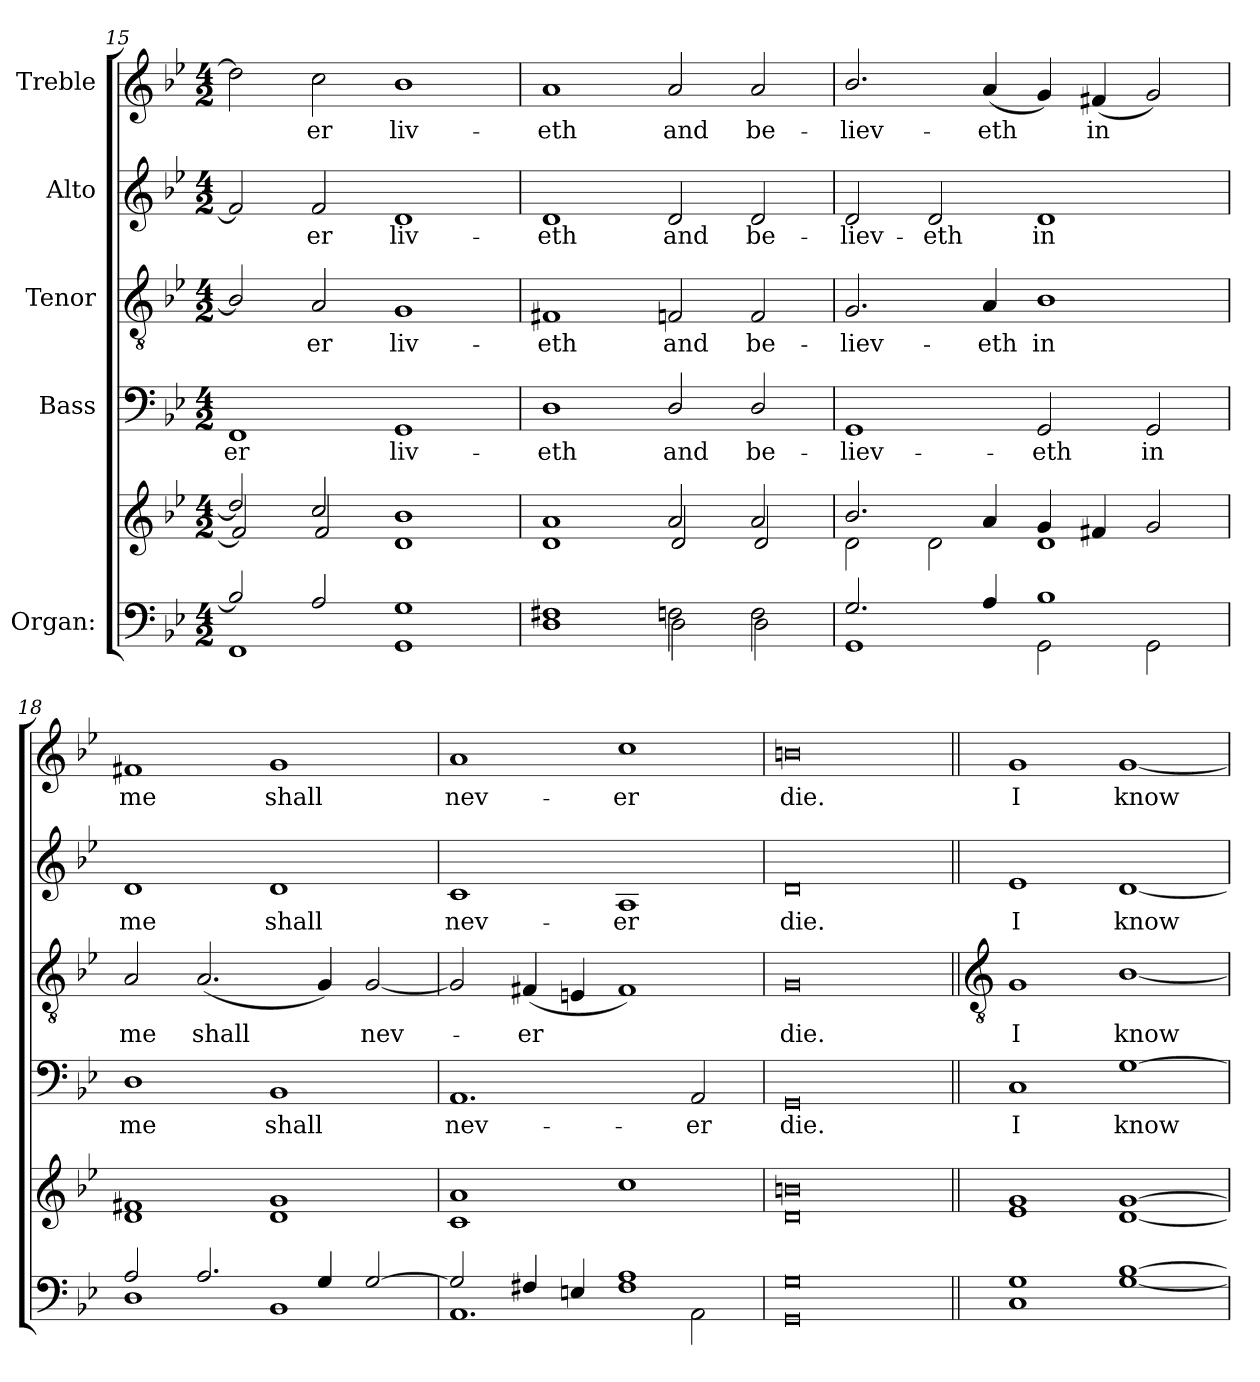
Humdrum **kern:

**kern	**kern	**kern	**text	**kern	**text	**kern	**text	**kern	**text
*part5	*part5	*part4	*part4	*part3	*part3	*part2	*part2	*part1	*part1
*staff6	*staff5	*staff4	*staff4	*staff3	*staff3	*staff2	*staff2	*staff1	*staff1
*I"Organ:	*	*I"Bass	*	*I"Tenor	*	*I"Alto	*	*I"Treble	*
!!LO:LB:g=z
*clefF4	*clefG2	*clefF4	*	*clefGv2	*	*clefG2	*	*clefG2	*
*k[b-e-]	*k[b-e-]	*k[b-e-]	*	*k[b-e-]	*	*k[b-e-]	*	*k[b-e-]	*
*B-:	*B-:	*B-:	*	*B-:	*	*B-:	*	*B-:	*
*M4/2	*M4/2	*M4/2	*	*M4/2	*	*M4/2	*	*M4/2	*
=15	=15	=15	=15	=15	=15	=15	=15	=15	=15
*^	*^	*	*	*	*	*	*	*	*
!	!	!	!	!	!LO:LY:b	!	!	!	!	!	!
2B-/]	1FF\	2dd/]	2f/]	1FF	-er	2B-/]	.	2f]	.	2dd]	.
!	!	!	!	!	!	!	!LO:LY:b	!	!LO:LY:b	!	!LO:LY:b
2A/	.	2cc/	2f/	.	.	2A	er	2f	er	2cc	er
!	!	!	!	!	!LO:LY:b	!	!LO:LY:b	!	!LO:LY:b	!	!LO:LY:b
1G/	1GG\	1b-/	1d\	1GG	liv-	1G	liv-	1d	liv-	1b-	liv-
=16	=16	=16	=16	=16	=16	=16	=16	=16	=16	=16	=16
!	!	!	!	!	!LO:LY:b	!	!LO:LY:b	!	!LO:LY:b	!	!LO:LY:b
1F#X/	1D\	1a/	1d\	1D	-eth	1F#X	-eth	1d	-eth	1a	-eth
!	!	!	!	!	!LO:LY:b	!	!LO:LY:b	!	!LO:LY:b	!	!LO:LY:b
2Fn\	2D\	2a/	2d/	2D/	and	2Fn	and	2d	and	2a	and
!	!	!	!	!	!LO:LY:b	!	!LO:LY:b	!	!LO:LY:b	!	!LO:LY:b
2F\	2D\	2a/	2d/	2D/	be-	2F	be-	2d	be-	2a	be-
=17	=17	=17	=17	=17	=17	=17	=17	=17	=17	=17	=17
!	!	!	!	!	!LO:LY:b	!	!LO:LY:b	!	!LO:LY:b	!	!LO:LY:b
2.G/	1GG\	2.b-/	2d\	1GG	-liev-	2.G	-liev-	2d	-liev-	2.b-/	-liev-
!	!	!	!	!	!	!	!	!	!LO:LY:b	!	!
.	.	.	2d\	.	.	.	.	2d	-eth	.	.
!	!	!	!	!	!	!	!LO:LY:b	!	!	!	!LO:LY:b
4A/	.	4a/	.	.	.	4A	-eth	.	.	(<4a	-eth
!	!	!	!	!	!LO:LY:b	!	!LO:LY:b	!	!LO:LY:b	!	!
1B-/	2GG\	4g/	1d\	2GG	-eth	1B-	in	1d	in	4g)	.
!	!	!	!	!	!	!	!	!	!	!	!LO:LY:b
.	.	4f#X/	.	.	.	.	.	.	.	(<4f#X	in
!	!	!	!	!	!LO:LY:b	!	!	!	!	!	!
.	2GG\	2g/	.	2GG	in	.	.	.	.	2g)	.
=18	=18	=18	=18	=18	=18	=18	=18	=18	=18	=18	=18
!	!	!	!	!	!LO:LY:b	!	!LO:LY:b	!	!LO:LY:b	!	!LO:LY:b
2A/	1D\	1f#X/	1d\	1D	me	2A	me	1d	me	1f#X	me
!	!	!	!	!	!	!	!LO:LY:b	!	!	!	!
2.A/	.	.	.	.	.	(<2.A	shall	.	.	.	.
!	!	!	!	!	!LO:LY:b	!	!	!	!LO:LY:b	!	!LO:LY:b
.	1BB-\	1g/	1d\	1BB-	shall	.	.	1d	shall	1g	shall
4G/	.	.	.	.	.	4G)	.	.	.	.	.
!	!	!	!	!	!	!	!LO:LY:b	!	!	!	!
[2G/	.	.	.	.	.	[2G	nev-	.	.	.	.
=19	=19	=19	=19	=19	=19	=19	=19	=19	=19	=19	=19
*	*^	*	*	*	*	*	*	*	*	*	*
!	!	!	!	!	!	!LO:LY:b	!	!	!	!LO:LY:b	!	!LO:LY:b
1ryy	2G/]	1.AA\	1a/	1c\	1.AA	nev-	2G]	.	1c	nev-	1a	nev-
!	!	!	!	!	!	!	!	!LO:LY:b	!	!	!	!
.	4F#X/	.	.	.	.	.	(<4F#X	er	.	.	.	.
.	4En/	.	.	.	.	.	4En	.	.	.	.	.
!	!	!	!	!	!	!	!	!	!	!LO:LY:b	!	!LO:LY:b
1A\	1F#/	.	1cc/	1ryy	.	.	1F#)	.	1A	-er	1cc	-er
!	!	!	!	!	!	!LO:LY:b	!	!	!	!	!	!
.	.	2AA\	.	.	2AA	-er	.	.	.	.	.	.
=20	=20	=20	=20	=20	=20	=20	=20	=20	=20	=20	=20	=20
!	!	!	!	!	!	!LO:LY:b	!	!LO:LY:b	!	!LO:LY:b	!	!LO:LY:b
*	*v	*v	*	*	*	*	*	*	*	*	*	*
0G/	0GG\	0bn/	0d\	0GG	die.	0G	die.	0d	die.	0bn	die.
!!LO:LB:g=z
=21||	=21||	=21||	=21||	=21||	=21||	=21||	=21||	=21||	=21||	=21||	=21||
*	*	*	*	*	*	*clefGv2	*	*	*	*	*
!	!	!	!	!	!LO:LY:b	!	!LO:LY:b	!	!LO:LY:b	!	!LO:LY:b
1G/	1C\	1g/	1e-/	1C	I	1G	I	1e-	I	1g	I
!	!	!	!	!	!LO:LY:b	!	!LO:LY:b	!	!LO:LY:b	!	!LO:LY:b
[1B-/	[1G\	[1g/	[1d/	[1G	know	[1B-/	know	[1d	know	[1g	know
*v	*v	*	*	*	*	*	*	*	*	*	*
*	*v	*v	*	*	*	*	*	*	*	*
=	=	=	=	=	=	=	=	=	=
*-	*-	*-	*-	*-	*-	*-	*-	*-	*-
